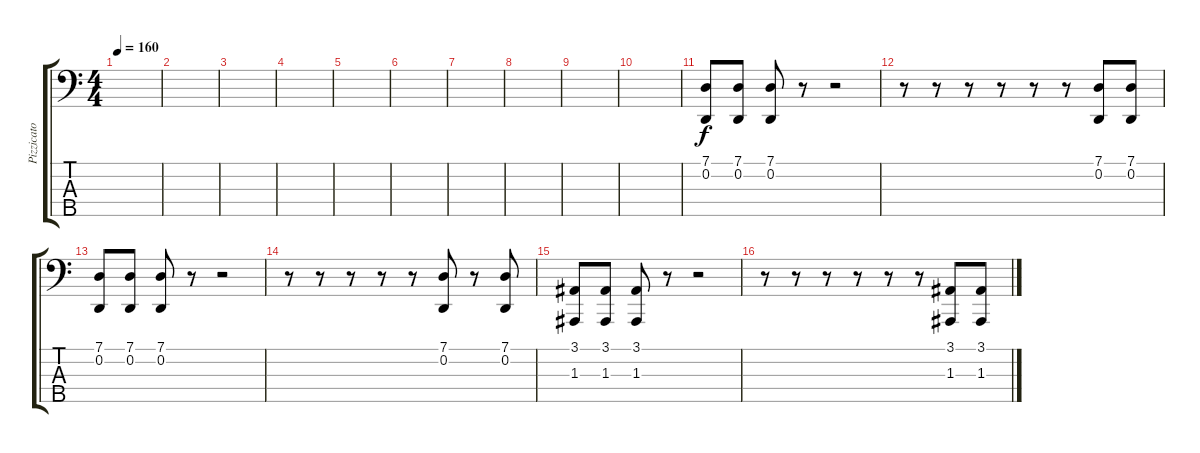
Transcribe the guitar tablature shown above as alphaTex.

\track ("Pizzicato" "Pizzicato") {instrument pizzicatostrings}
\staff {score tabs}
\tuning (G2 D2 A1 E1 B0) {hide}
\ts (4 4)
\tempo 160
\clef f4
\ks c
|
|
|
|
|
|
|
|
|
|
(7.1 0.2).8 (7.1 0.2).8 (7.1 0.2).8 r.8 r.2 |
r.8 r.8 r.8 r.8 r.8 r.8 (7.1 0.2).8 (7.1 0.2).8 |
(7.1 0.2).8 (7.1 0.2).8 (7.1 0.2).8 r.8 r.2 |
r.8 r.8 r.8 r.8 r.8 (7.1 0.2).8 r.8 (7.1 0.2).8 |
(3.1 1.3).8 (3.1 1.3).8 (3.1 1.3).8 r.8 r.2 |
r.8 r.8 r.8 r.8 r.8 r.8 (3.1 1.3).8 (3.1 1.3).8
